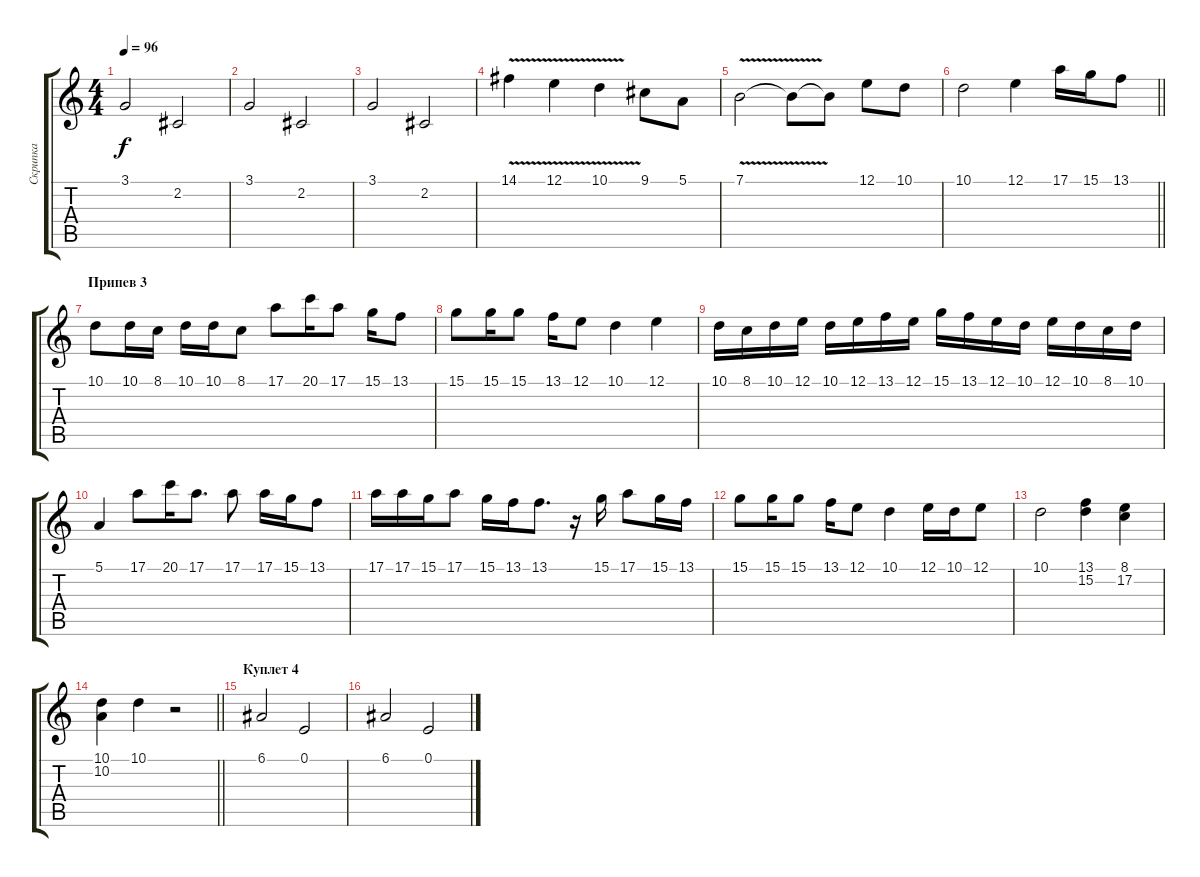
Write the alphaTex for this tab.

\track ("Скрипка " "Скрипка ") {instrument violin}
\staff {score tabs}
\tuning (E4 B3 G3 D3 A2 E2) {hide}
\ts (4 4)
\tempo 96
\clef g2
\ks c
3.1.2{dy f} 2.2.2 |
3.1.2 2.2.2 |
3.1.2 2.2.2 |
14.1{v}.4 12.1{v}.4 10.1{v}.4 9.1.8 5.1.8 |
7.1{v}.2 7.1{t}.8 7.1{t}.8 12.1.8 10.1.8 |
\barLineRight lightlight
10.1.2 12.1.4 17.1.16 15.1.16 13.1.8 |
\section ("" "Припев 3")
10.1.8 10.1.16 8.1.16 10.1.16 10.1.16 8.1.8 17.1.8 20.1.16 17.1.8 15.1.16 13.1.8 |
15.1.8 15.1.16 15.1.8 13.1.16 12.1.8 10.1.4 12.1.4 |
10.1.16 8.1.16 10.1.16 12.1.16 10.1.16 12.1.16 13.1.16 12.1.16 15.1.16 13.1.16 12.1.16 10.1.16 12.1.16 10.1.16 8.1.16 10.1.16 |
5.1.4 17.1.8 20.1.16 17.1.8{d} 17.1.8 17.1.16 15.1.16 13.1.8 |
17.1.16 17.1.16 15.1.16 17.1.8 15.1.16 13.1.16 13.1.8{d} r.16 15.1.16 17.1.8 15.1.16 13.1.16 |
15.1.8 15.1.16 15.1.8 13.1.16 12.1.8 10.1.4 12.1.16 10.1.16 12.1.8 |
10.1.2 (13.1 15.2).4 (8.1 17.2).4 |
\barLineRight lightlight
(10.1 10.2).4 10.1.4 r.2 |
\section ("" "Куплет 4")
6.1.2 0.1.2 |
6.1.2 0.1.2
